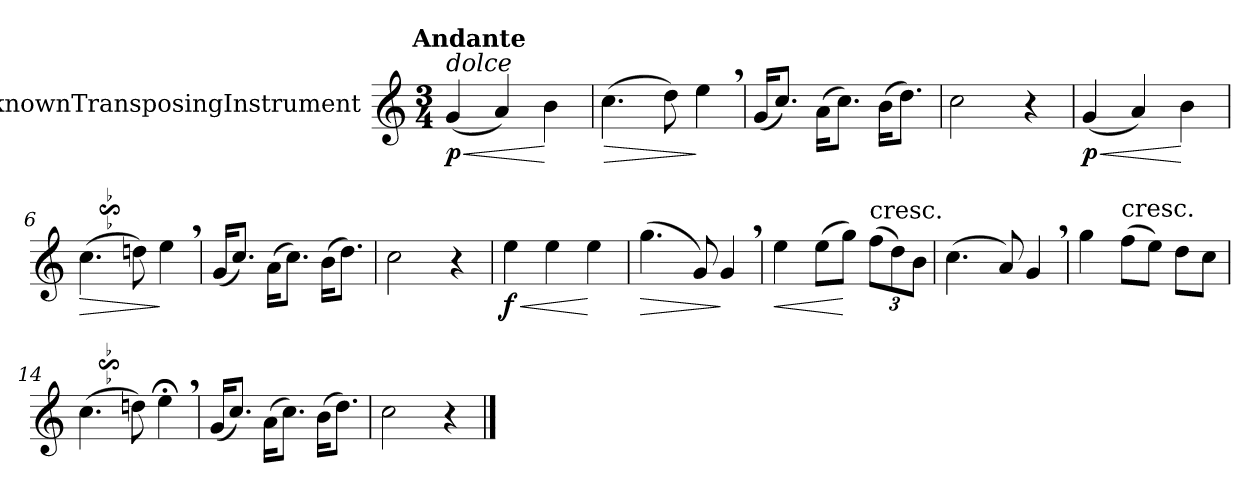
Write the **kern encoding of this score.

**kern	**dynam
*part1	*part1
*staff1	*staff1
*I"UnknownTransposingInstrument	*
*clefG2	*
*ITrd1c2	*
*k[b-e-]	*
*B-:	*
!!LO:TX:omd:t=Andante
*M3/4	*
*MM72	*
=1	=1
!LO:TX:a:i:t=dolce	!
!	!LO:HP:b
(4f	< p
4g)	.
4a	[
=2	=2
!	!LO:HP:b
(4.b-	>
8cc)	.
4dd,	]
=3	=3
(16fKL	.
8.b-J)	.
(16gKL	.
8.b-J)	.
(16aKL	.
8.ccJ)	.
=4	=4
2b-	.
4r	.
=5	=5
!	!LO:HP:b
(4f	< p
4g)	.
4a	[
=6	=6
!	!LO:HP:b
(4.b-$Ss	>
8cc)	.
4dd,	]
=7	=7
(16fKL	.
8.b-J)	.
(16gKL	.
8.b-J)	.
(16aKL	.
8.ccJ)	.
=8	=8
2b-	.
4r	.
=9	=9
!	!LO:HP:b
4dd	< f
4dd	.
4dd	[
=10	=10
!	!LO:HP:b
(4.ff	>
8f)	.
4f,	]
=11	=11
!	!LO:HP:b
4dd	<
(8ddL	.
8ffJ)	[
!LO:TX:t=cresc.	!
(12ee-L	.
12cc)	.
12aJ	.
=12	=12
(4.b-	.
8g)	.
4f,	.
=13	=13
4ff	.
!LO:TX:t=cresc.	!
(8ee-L	.
8ddJ)	.
8ccL	.
8b-J	.
=14	=14
(4.b-$Ss	.
8cc)	.
4dd;<,	.
=15	=15
(16fKL	.
8.b-J)	.
(16gKL	.
8.b-J)	.
(16aKL	.
8.ccJ)	.
=16	=16
2b-	.
4r	.
==	==
*-	*-
